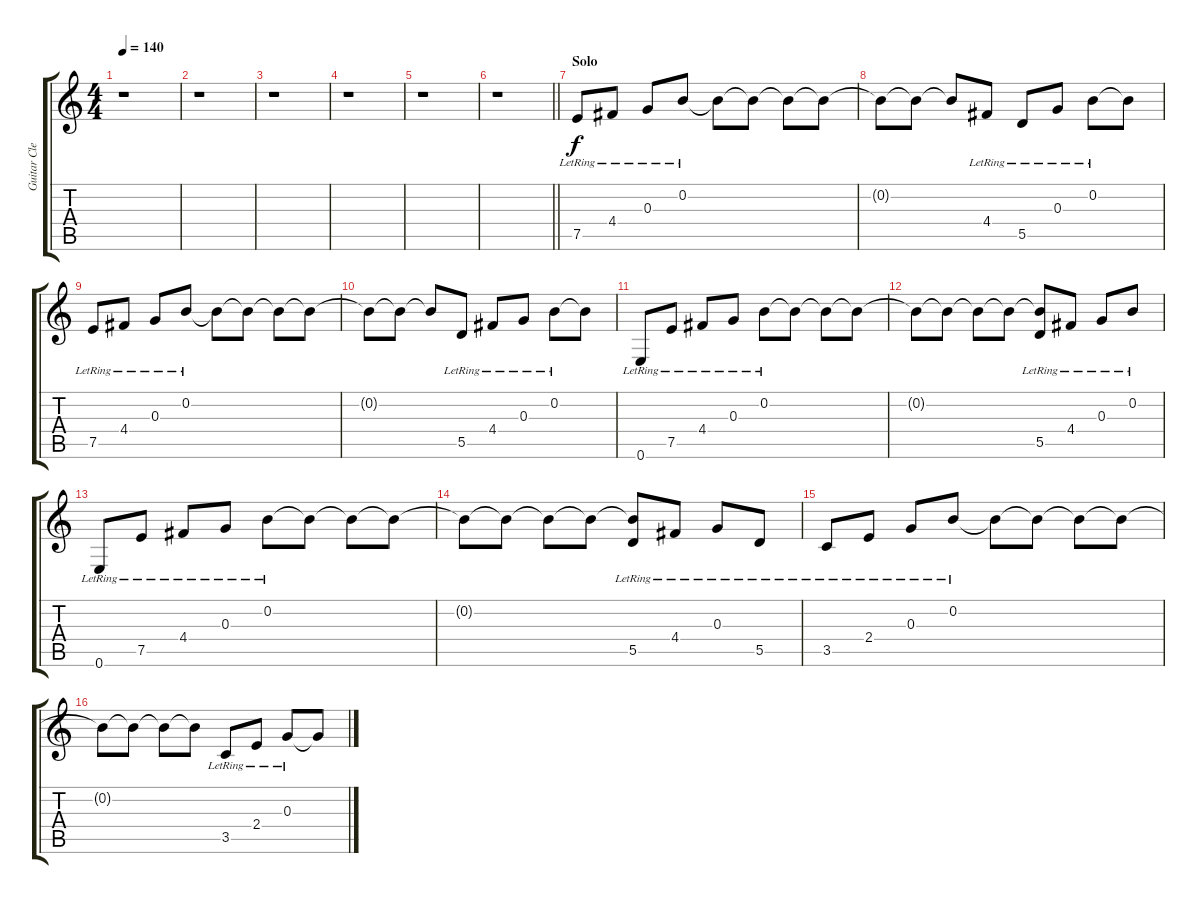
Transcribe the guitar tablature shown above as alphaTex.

\track ("Guitar Clean" "Guitar Cle") {instrument electricguitarclean}
\staff {score tabs}
\tuning (E4 B3 G3 D3 A2 E2) {hide}
\ts (4 4)
\tempo 140
\clef g2
\ks c
r.1{dy f} |
r.1 |
r.1 |
r.1 |
r.1 |
\barLineRight lightlight
r.1 |
\section ("" "Solo")
7.5{lr}.8 4.4{lr}.8 0.3{lr}.8 0.2{lr}.8 0.2{t}.8 0.2{t}.8 0.2{t}.8 0.2{t}.8 |
0.2{t}.8 0.2{t}.8 0.2{t}.8 4.4{lr}.8 5.5{lr}.8 0.3{lr}.8 0.2{lr}.8 0.2{t}.8 |
7.5{lr}.8 4.4{lr}.8 0.3{lr}.8 0.2{lr}.8 0.2{t}.8 0.2{t}.8 0.2{t}.8 0.2{t}.8 |
0.2{t}.8 0.2{t}.8 0.2{t}.8 5.5{lr}.8 4.4{lr}.8 0.3{lr}.8 0.2{lr}.8 0.2{t}.8 |
0.6{lr}.8 7.5{lr}.8 4.4{lr}.8 0.3{lr}.8 0.2{lr}.8 0.2{t}.8 0.2{t}.8 0.2{t}.8 |
0.2{t}.8 0.2{t}.8 0.2{t}.8 0.2{t}.8 (0.2{t} 5.5{lr}).8 4.4{lr}.8 0.3{lr}.8 0.2{lr}.8 |
0.6{lr}.8 7.5{lr}.8 4.4{lr}.8 0.3{lr}.8 0.2{lr}.8 0.2{t}.8 0.2{t}.8 0.2{t}.8 |
0.2{t}.8 0.2{t}.8 0.2{t}.8 0.2{t}.8 (0.2{t} 5.5{lr}).8 4.4{lr}.8 0.3{lr}.8 5.5{lr}.8 |
3.5{lr}.8 2.4{lr}.8 0.3{lr}.8 0.2{lr}.8 0.2{t}.8 0.2{t}.8 0.2{t}.8 0.2{t}.8 |
0.2{t}.8 0.2{t}.8 0.2{t}.8 0.2{t}.8 3.5{lr}.8 2.4{lr}.8 0.3{lr}.8 0.3{t}.8
